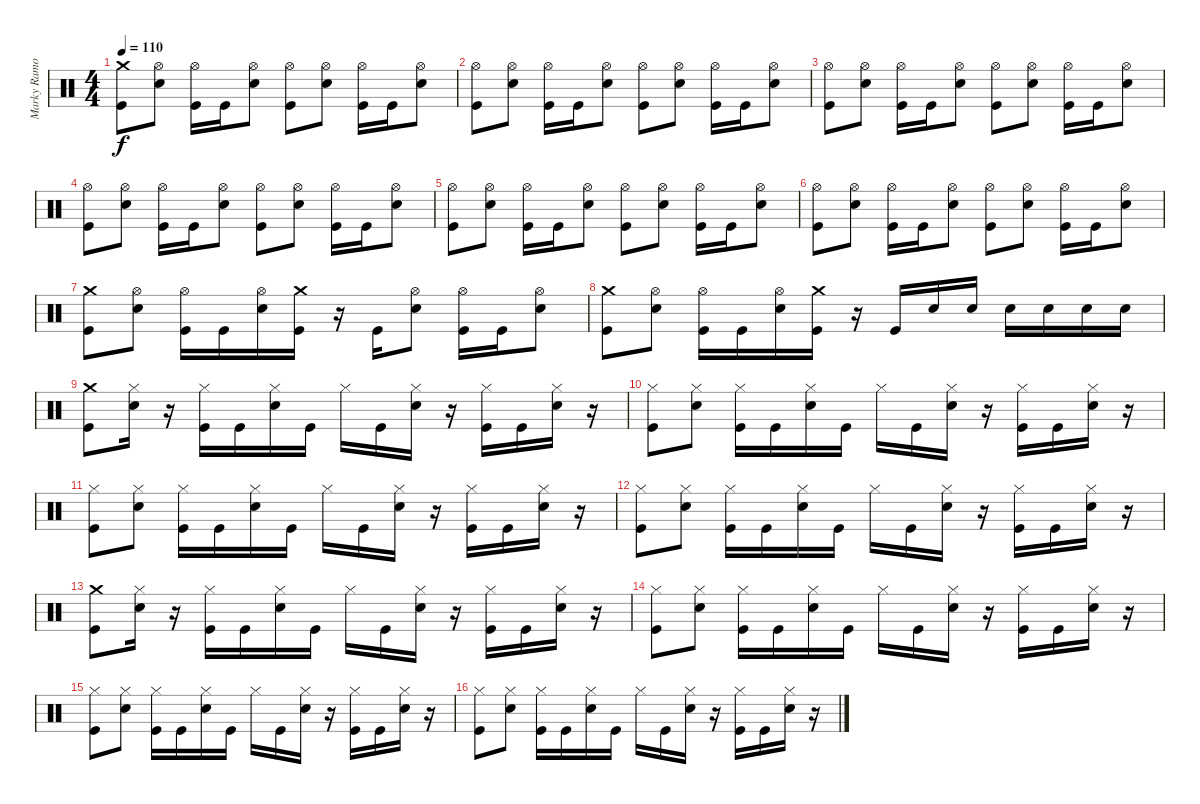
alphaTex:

\track ("Marky Ramone (from Ramones)" "Marky Ramo") {instrument percussion}
\staff {score}
\articulation defaults
\ts (4 4)
\tempo 110
\clef neutral
\ks c
("Kick (hit)" "Crash medium (hit)").8{dy f} ("Electric Snare (hit)" "Hi-Hat (open)").8 ("Kick (hit)" "Hi-Hat (open)").16 "Kick (hit)".16 ("Electric Snare (hit)" "Hi-Hat (open)").8 ("Kick (hit)" "Hi-Hat (open)").8 ("Electric Snare (hit)" "Hi-Hat (open)").8 ("Kick (hit)" "Hi-Hat (open)").16 "Kick (hit)".16 ("Electric Snare (hit)" "Hi-Hat (open)").8 |
("Kick (hit)" "Hi-Hat (open)").8 ("Electric Snare (hit)" "Hi-Hat (open)").8 ("Kick (hit)" "Hi-Hat (open)").16 "Kick (hit)".16 ("Electric Snare (hit)" "Hi-Hat (open)").8 ("Kick (hit)" "Hi-Hat (open)").8 ("Electric Snare (hit)" "Hi-Hat (open)").8 ("Kick (hit)" "Hi-Hat (open)").16 "Kick (hit)".16 ("Electric Snare (hit)" "Hi-Hat (open)").8 |
("Kick (hit)" "Hi-Hat (open)").8 ("Electric Snare (hit)" "Hi-Hat (open)").8 ("Kick (hit)" "Hi-Hat (open)").16 "Kick (hit)".16 ("Electric Snare (hit)" "Hi-Hat (open)").8 ("Kick (hit)" "Hi-Hat (open)").8 ("Electric Snare (hit)" "Hi-Hat (open)").8 ("Kick (hit)" "Hi-Hat (open)").16 "Kick (hit)".16 ("Electric Snare (hit)" "Hi-Hat (open)").8 |
("Kick (hit)" "Hi-Hat (open)").8 ("Electric Snare (hit)" "Hi-Hat (open)").8 ("Kick (hit)" "Hi-Hat (open)").16 "Kick (hit)".16 ("Electric Snare (hit)" "Hi-Hat (open)").8 ("Kick (hit)" "Hi-Hat (open)").8 ("Electric Snare (hit)" "Hi-Hat (open)").8 ("Kick (hit)" "Hi-Hat (open)").16 "Kick (hit)".16 ("Electric Snare (hit)" "Hi-Hat (open)").8 |
("Kick (hit)" "Hi-Hat (open)").8 ("Electric Snare (hit)" "Hi-Hat (open)").8 ("Kick (hit)" "Hi-Hat (open)").16 "Kick (hit)".16 ("Electric Snare (hit)" "Hi-Hat (open)").8 ("Kick (hit)" "Hi-Hat (open)").8 ("Electric Snare (hit)" "Hi-Hat (open)").8 ("Kick (hit)" "Hi-Hat (open)").16 "Kick (hit)".16 ("Electric Snare (hit)" "Hi-Hat (open)").8 |
("Kick (hit)" "Hi-Hat (open)").8 ("Electric Snare (hit)" "Hi-Hat (open)").8 ("Kick (hit)" "Hi-Hat (open)").16 "Kick (hit)".16 ("Electric Snare (hit)" "Hi-Hat (open)").8 ("Kick (hit)" "Hi-Hat (open)").8 ("Electric Snare (hit)" "Hi-Hat (open)").8 ("Kick (hit)" "Hi-Hat (open)").16 "Kick (hit)".16 ("Electric Snare (hit)" "Hi-Hat (open)").8 |
("Kick (hit)" "Crash medium (hit)").8 ("Electric Snare (hit)" "Hi-Hat (open)").8 ("Kick (hit)" "Hi-Hat (open)").16 "Kick (hit)".16 ("Electric Snare (hit)" "Hi-Hat (open)").16 ("Kick (hit)" "Crash medium (hit)").16 r.16 "Kick (hit)".16 ("Electric Snare (hit)" "Hi-Hat (open)").8 ("Kick (hit)" "Hi-Hat (open)").16 "Kick (hit)".16 ("Electric Snare (hit)" "Hi-Hat (open)").8 |
("Kick (hit)" "Crash medium (hit)").8 ("Electric Snare (hit)" "Hi-Hat (open)").8 ("Kick (hit)" "Hi-Hat (open)").16 "Kick (hit)".16 ("Electric Snare (hit)" "Hi-Hat (open)").16 ("Kick (hit)" "Crash medium (hit)").16 r.16 "Kick (hit)".16 "Electric Snare (hit)".16 "Electric Snare (hit)".16 "Electric Snare (hit)".16 "Electric Snare (hit)".16 "Electric Snare (hit)".16 "Electric Snare (hit)".16 |
("Crash medium (hit)" "Kick (hit)").8 ("Electric Snare (hit)" "Hi-Hat (closed)").16 r.16 ("Hi-Hat (closed)" "Kick (hit)").16 "Kick (hit)".16 ("Hi-Hat (closed)" "Electric Snare (hit)").16 "Kick (hit)".16 "Hi-Hat (closed)".16 "Kick (hit)".16 ("Hi-Hat (closed)" "Electric Snare (hit)").16 r.16 ("Hi-Hat (closed)" "Kick (hit)").16 "Kick (hit)".16 ("Hi-Hat (closed)" "Electric Snare (hit)").16 r.16 |
("Hi-Hat (closed)" "Kick (hit)").8 ("Electric Snare (hit)" "Hi-Hat (closed)").8 ("Hi-Hat (closed)" "Kick (hit)").16 "Kick (hit)".16 ("Hi-Hat (closed)" "Electric Snare (hit)").16 "Kick (hit)".16 "Hi-Hat (closed)".16 "Kick (hit)".16 ("Hi-Hat (closed)" "Electric Snare (hit)").16 r.16 ("Hi-Hat (closed)" "Kick (hit)").16 "Kick (hit)".16 ("Hi-Hat (closed)" "Electric Snare (hit)").16 r.16 |
("Hi-Hat (closed)" "Kick (hit)").8 ("Electric Snare (hit)" "Hi-Hat (closed)").8 ("Hi-Hat (closed)" "Kick (hit)").16 "Kick (hit)".16 ("Hi-Hat (closed)" "Electric Snare (hit)").16 "Kick (hit)".16 "Hi-Hat (closed)".16 "Kick (hit)".16 ("Hi-Hat (closed)" "Electric Snare (hit)").16 r.16 ("Hi-Hat (closed)" "Kick (hit)").16 "Kick (hit)".16 ("Hi-Hat (closed)" "Electric Snare (hit)").16 r.16 |
("Hi-Hat (closed)" "Kick (hit)").8 ("Electric Snare (hit)" "Hi-Hat (closed)").8 ("Hi-Hat (closed)" "Kick (hit)").16 "Kick (hit)".16 ("Hi-Hat (closed)" "Electric Snare (hit)").16 "Kick (hit)".16 "Hi-Hat (closed)".16 "Kick (hit)".16 ("Hi-Hat (closed)" "Electric Snare (hit)").16 r.16 ("Hi-Hat (closed)" "Kick (hit)").16 "Kick (hit)".16 ("Hi-Hat (closed)" "Electric Snare (hit)").16 r.16 |
("Crash medium (hit)" "Kick (hit)").8 ("Electric Snare (hit)" "Hi-Hat (closed)").16 r.16 ("Hi-Hat (closed)" "Kick (hit)").16 "Kick (hit)".16 ("Hi-Hat (closed)" "Electric Snare (hit)").16 "Kick (hit)".16 "Hi-Hat (closed)".16 "Kick (hit)".16 ("Hi-Hat (closed)" "Electric Snare (hit)").16 r.16 ("Hi-Hat (closed)" "Kick (hit)").16 "Kick (hit)".16 ("Hi-Hat (closed)" "Electric Snare (hit)").16 r.16 |
("Hi-Hat (closed)" "Kick (hit)").8 ("Electric Snare (hit)" "Hi-Hat (closed)").8 ("Hi-Hat (closed)" "Kick (hit)").16 "Kick (hit)".16 ("Hi-Hat (closed)" "Electric Snare (hit)").16 "Kick (hit)".16 "Hi-Hat (closed)".16 "Kick (hit)".16 ("Hi-Hat (closed)" "Electric Snare (hit)").16 r.16 ("Hi-Hat (closed)" "Kick (hit)").16 "Kick (hit)".16 ("Hi-Hat (closed)" "Electric Snare (hit)").16 r.16 |
("Hi-Hat (closed)" "Kick (hit)").8 ("Electric Snare (hit)" "Hi-Hat (closed)").8 ("Hi-Hat (closed)" "Kick (hit)").16 "Kick (hit)".16 ("Hi-Hat (closed)" "Electric Snare (hit)").16 "Kick (hit)".16 "Hi-Hat (closed)".16 "Kick (hit)".16 ("Hi-Hat (closed)" "Electric Snare (hit)").16 r.16 ("Hi-Hat (closed)" "Kick (hit)").16 "Kick (hit)".16 ("Hi-Hat (closed)" "Electric Snare (hit)").16 r.16 |
("Hi-Hat (closed)" "Kick (hit)").8 ("Electric Snare (hit)" "Hi-Hat (closed)").8 ("Hi-Hat (closed)" "Kick (hit)").16 "Kick (hit)".16 ("Hi-Hat (closed)" "Electric Snare (hit)").16 "Kick (hit)".16 "Hi-Hat (closed)".16 "Kick (hit)".16 ("Hi-Hat (closed)" "Electric Snare (hit)").16 r.16 ("Hi-Hat (closed)" "Kick (hit)").16 "Kick (hit)".16 ("Hi-Hat (closed)" "Electric Snare (hit)").16 r.16
